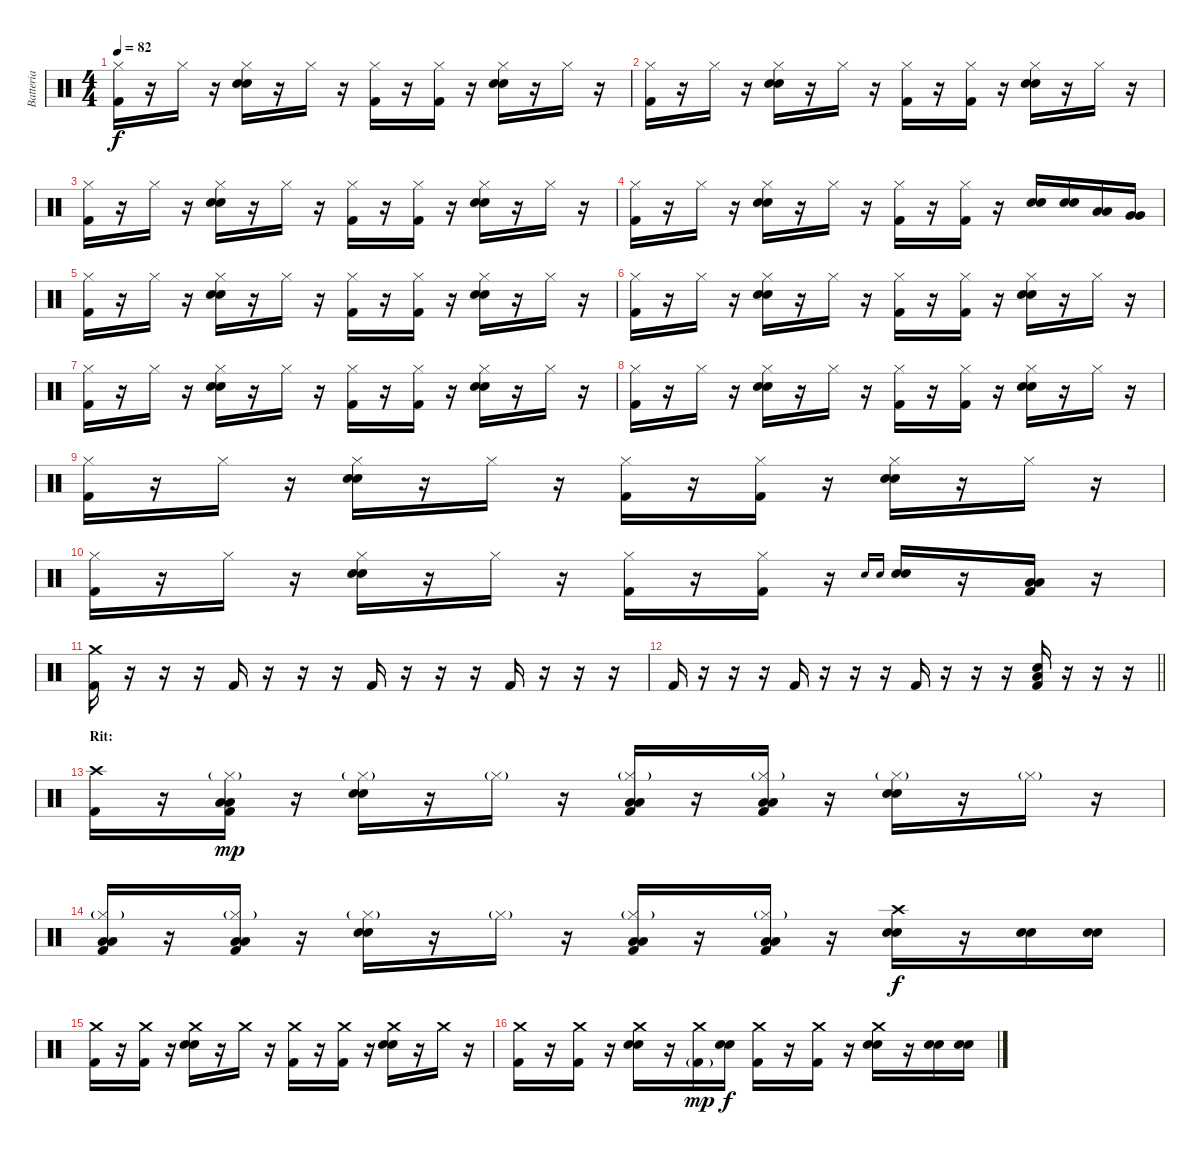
\track ("Batteria" "Batteria") {instrument percussion}
\staff {score}
\articulation defaults
\ts (4 4)
\tempo 82
\clef neutral
\ks c
("Kick (hit) 2" "Hi-Hat (closed)").16{dy f} r.16 "Hi-Hat (closed)".16 r.16 ("Snare (hit) 2" "Snare (hit) 2" "Hi-Hat (closed)").16 r.16 "Hi-Hat (closed)".16 r.16 ("Kick (hit) 2" "Hi-Hat (closed)").16 r.16 ("Kick (hit) 2" "Hi-Hat (closed)").16 r.16 ("Snare (hit) 2" "Snare (hit) 2" "Hi-Hat (closed)").16 r.16 "Hi-Hat (closed)".16 r.16 |
("Kick (hit) 2" "Hi-Hat (closed)").16 r.16 "Hi-Hat (closed)".16 r.16 ("Snare (hit) 2" "Snare (hit) 2" "Hi-Hat (closed)").16 r.16 "Hi-Hat (closed)".16 r.16 ("Kick (hit) 2" "Hi-Hat (closed)").16 r.16 ("Kick (hit) 2" "Hi-Hat (closed)").16 r.16 ("Snare (hit) 2" "Snare (hit) 2" "Hi-Hat (closed)").16 r.16 "Hi-Hat (closed)".16 r.16 |
("Kick (hit) 2" "Hi-Hat (closed)").16 r.16 "Hi-Hat (closed)".16 r.16 ("Snare (hit) 2" "Snare (hit) 2" "Hi-Hat (closed)").16 r.16 "Hi-Hat (closed)".16 r.16 ("Kick (hit) 2" "Hi-Hat (closed)").16 r.16 ("Kick (hit) 2" "Hi-Hat (closed)").16 r.16 ("Snare (hit) 2" "Snare (hit) 2" "Hi-Hat (closed)").16 r.16 "Hi-Hat (closed)".16 r.16 |
("Kick (hit) 2" "Hi-Hat (closed)").16 r.16 "Hi-Hat (closed)".16 r.16 ("Snare (hit) 2" "Snare (hit) 2" "Hi-Hat (closed)").16 r.16 "Hi-Hat (closed)".16 r.16 ("Kick (hit) 2" "Hi-Hat (closed)").16 r.16 ("Kick (hit) 2" "Hi-Hat (closed)").16 r.16 ("Snare (hit) 2" "Snare (hit) 2").16 ("Snare (hit) 2" "Snare (hit) 2").16 ("Low Tom (hit)" "Low Tom (hit)").16 ("Very Low Tom (hit)" "Very Low Tom (hit)").16 |
("Kick (hit) 2" "Hi-Hat (closed)").16 r.16 "Hi-Hat (closed)".16 r.16 ("Snare (hit) 2" "Snare (hit) 2" "Hi-Hat (closed)").16 r.16 "Hi-Hat (closed)".16 r.16 ("Kick (hit) 2" "Hi-Hat (closed)").16 r.16 ("Kick (hit) 2" "Hi-Hat (closed)").16 r.16 ("Snare (hit) 2" "Snare (hit) 2" "Hi-Hat (closed)").16 r.16 "Hi-Hat (closed)".16 r.16 |
("Kick (hit) 2" "Hi-Hat (closed)").16 r.16 "Hi-Hat (closed)".16 r.16 ("Snare (hit) 2" "Snare (hit) 2" "Hi-Hat (closed)").16 r.16 "Hi-Hat (closed)".16 r.16 ("Kick (hit) 2" "Hi-Hat (closed)").16 r.16 ("Kick (hit) 2" "Hi-Hat (closed)").16 r.16 ("Snare (hit) 2" "Snare (hit) 2" "Hi-Hat (closed)").16 r.16 "Hi-Hat (closed)".16 r.16 |
("Kick (hit) 2" "Hi-Hat (closed)").16 r.16 "Hi-Hat (closed)".16 r.16 ("Snare (hit) 2" "Snare (hit) 2" "Hi-Hat (closed)").16 r.16 "Hi-Hat (closed)".16 r.16 ("Kick (hit) 2" "Hi-Hat (closed)").16 r.16 ("Kick (hit) 2" "Hi-Hat (closed)").16 r.16 ("Snare (hit) 2" "Snare (hit) 2" "Hi-Hat (closed)").16 r.16 "Hi-Hat (closed)".16 r.16 |
("Kick (hit) 2" "Hi-Hat (closed)").16 r.16 "Hi-Hat (closed)".16 r.16 ("Snare (hit) 2" "Snare (hit) 2" "Hi-Hat (closed)").16 r.16 "Hi-Hat (closed)".16 r.16 ("Kick (hit) 2" "Hi-Hat (closed)").16 r.16 ("Kick (hit) 2" "Hi-Hat (closed)").16 r.16 ("Snare (hit) 2" "Snare (hit) 2" "Hi-Hat (closed)").16 r.16 "Hi-Hat (closed)".16 r.16 |
("Kick (hit) 2" "Hi-Hat (closed)").16 r.16 "Hi-Hat (closed)".16 r.16 ("Snare (hit) 2" "Snare (hit) 2" "Hi-Hat (closed)").16 r.16 "Hi-Hat (closed)".16 r.16 ("Kick (hit) 2" "Hi-Hat (closed)").16 r.16 ("Kick (hit) 2" "Hi-Hat (closed)").16 r.16 ("Snare (hit) 2" "Snare (hit) 2" "Hi-Hat (closed)").16 r.16 "Hi-Hat (closed)".16 r.16 |
("Kick (hit) 2" "Hi-Hat (closed)").16 r.16 "Hi-Hat (closed)".16 r.16 ("Snare (hit) 2" "Snare (hit) 2" "Hi-Hat (closed)").16 r.16 "Hi-Hat (closed)".16 r.16 ("Kick (hit) 2" "Hi-Hat (closed)").16 r.16 ("Kick (hit) 2" "Hi-Hat (closed)").16 r.16 "Snare (hit) 2".16{gr onbeat} "Snare (hit) 2".16{gr onbeat} ("Snare (hit) 2" "Snare (hit) 2").16 r.16 ("Kick (hit) 2" "Low Floor Tom (hit)" "Low Floor Tom (hit)").16 r.16 |
("Kick (hit) 2" "Crash medium (hit)").16 r.16 r.16 r.16 "Kick (hit) 2".16 r.16 r.16 r.16 "Kick (hit) 2".16 r.16 r.16 r.16 "Kick (hit) 2".16 r.16 r.16 r.16 |
\barLineRight lightlight "Kick (hit) 2".16
r.16 r.16 r.16 "Kick (hit) 2".16 r.16 r.16 r.16 "Kick (hit) 2".16 r.16 r.16 r.16 ("Kick (hit) 2" "Snare (hit) 2" "Low Floor Tom (hit)").16 r.16 r.16 r.16 |
\section ("" "Rit:")
("Kick (hit) 2" "Crash high (hit)").16 r.16 ("Kick (hit) 2" "Low Floor Tom (hit)" "Low Floor Tom (hit)" "Hi-Hat (closed)"{g}).16{dy mp} r.16 ("Snare (hit) 2" "Snare (hit) 2" "Hi-Hat (closed)"{g}).16 r.16 "Hi-Hat (closed)"{g}.16 r.16 ("Kick (hit) 2" "Low Floor Tom (hit)" "Low Floor Tom (hit)" "Hi-Hat (closed)"{g}).16 r.16 ("Kick (hit) 2" "Low Floor Tom (hit)" "Low Floor Tom (hit)" "Hi-Hat (closed)"{g}).16 r.16 ("Snare (hit) 2" "Snare (hit) 2" "Hi-Hat (closed)"{g}).16 r.16 "Hi-Hat (closed)"{g}.16 r.16 |
("Kick (hit) 2" "Low Floor Tom (hit)" "Low Floor Tom (hit)" "Hi-Hat (closed)"{g}).16 r.16 ("Kick (hit) 2" "Low Floor Tom (hit)" "Low Floor Tom (hit)" "Hi-Hat (closed)"{g}).16 r.16 ("Snare (hit) 2" "Snare (hit) 2" "Hi-Hat (closed)"{g}).16 r.16 "Hi-Hat (closed)"{g}.16 r.16 ("Kick (hit) 2" "Low Floor Tom (hit)" "Low Floor Tom (hit)" "Hi-Hat (closed)"{g}).16 r.16 ("Kick (hit) 2" "Low Floor Tom (hit)" "Low Floor Tom (hit)" "Hi-Hat (closed)"{g}).16 r.16 ("Snare (hit) 2" "Snare (hit) 2" "Crash high (hit)").16{dy f} r.16 ("Snare (hit) 2" "Snare (hit) 2").16 ("Snare (hit) 2" "Snare (hit) 2").16 |
("Kick (hit) 2" "Crash medium (hit)").16 r.16 ("Kick (hit) 2" "Crash medium (hit)").16 r.16 ("Snare (hit) 2" "Snare (hit) 2" "Crash medium (hit)").16 r.16 "Crash medium (hit)".16 r.16 ("Kick (hit) 2" "Crash medium (hit)").16 r.16 ("Kick (hit) 2" "Crash medium (hit)").16 r.16 ("Snare (hit) 2" "Snare (hit) 2" "Crash medium (hit)").16 r.16 "Crash medium (hit)".16 r.16 |
("Kick (hit) 2" "Crash medium (hit)").16 r.16 ("Kick (hit) 2" "Crash medium (hit)").16 r.16 ("Snare (hit) 2" "Snare (hit) 2" "Crash medium (hit)").16 r.16 ("Kick (hit) 2"{g} "Crash medium (hit)").16{dy mp} ("Snare (hit) 2" "Snare (hit) 2").16{dy f} ("Kick (hit) 2" "Crash medium (hit)").16 r.16 ("Kick (hit) 2" "Crash medium (hit)").16 r.16 ("Snare (hit) 2" "Snare (hit) 2" "Crash medium (hit)").16 r.16 ("Snare (hit) 2" "Snare (hit) 2").16 ("Snare (hit) 2" "Snare (hit) 2").16
